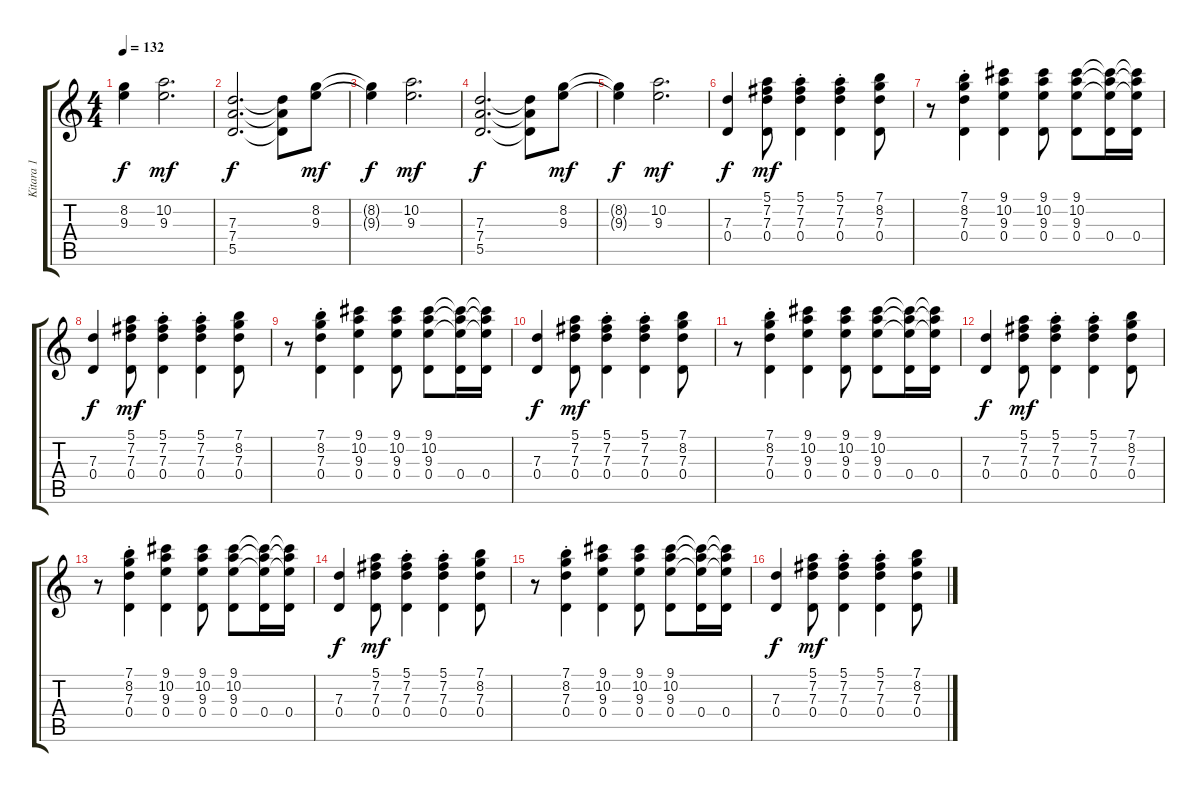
\track ("Kitara 1" "Kitara 1") {instrument distortionguitar}
\staff {score tabs}
\tuning (E4 B3 G3 D3 A2 E2) {hide}
\ts (4 4)
\tempo 132
\clef g2
\ks c
(8.2{t} 9.3{t}).4{dy f} (10.2 9.3).2{d dy mf} |
(7.3 7.4 5.5).2{d dy f volume 9} (7.3{t} 7.4{t} 5.5{t}).8{volume 8} (8.2 9.3).8{dy mf} |
(8.2{t} 9.3{t}).4{dy f} (10.2 9.3).2{d dy mf} |
(7.3 7.4 5.5).2{d dy f volume 9} (7.3{t} 7.4{t} 5.5{t}).8 (8.2 9.3).8{dy mf} |
(8.2{t} 9.3{t}).4{dy f} (10.2 9.3).2{d dy mf} |
(7.3 0.4).4{dy f volume 7 balance 4 instrument overdrivenguitar} (5.1 7.2 7.3 0.4).8{dy mf} (5.1{st} 7.2{st} 7.3{st} 0.4{st}).4 (5.1{st} 7.2{st} 7.3{st} 0.4{st}).4 (7.1 8.2 7.3 0.4).8 |
r.8 (7.1{st} 8.2{st} 7.3{st} 0.4{st}).4 (9.1 10.2 9.3 0.4).4 (9.1 10.2 9.3 0.4).8 (9.1 10.2 9.3 0.4).8 (9.1{t} 10.2{t} 9.3{t} 0.4).16 (9.1{t} 10.2{t} 9.3{t} 0.4).16 |
(7.3 0.4).4{dy f} (5.1 7.2 7.3 0.4).8{dy mf} (5.1{st} 7.2{st} 7.3{st} 0.4{st}).4 (5.1{st} 7.2{st} 7.3{st} 0.4{st}).4 (7.1 8.2 7.3 0.4).8 |
r.8 (7.1{st} 8.2{st} 7.3{st} 0.4{st}).4 (9.1 10.2 9.3 0.4).4 (9.1 10.2 9.3 0.4).8 (9.1 10.2 9.3 0.4).8 (9.1{t} 10.2{t} 9.3{t} 0.4).16 (9.1{t} 10.2{t} 9.3{t} 0.4).16 |
(7.3 0.4).4{dy f} (5.1 7.2 7.3 0.4).8{dy mf} (5.1{st} 7.2{st} 7.3{st} 0.4{st}).4 (5.1{st} 7.2{st} 7.3{st} 0.4{st}).4 (7.1 8.2 7.3 0.4).8 |
r.8 (7.1{st} 8.2{st} 7.3{st} 0.4{st}).4 (9.1 10.2 9.3 0.4).4 (9.1 10.2 9.3 0.4).8 (9.1 10.2 9.3 0.4).8 (9.1{t} 10.2{t} 9.3{t} 0.4).16 (9.1{t} 10.2{t} 9.3{t} 0.4).16 |
(7.3 0.4).4{dy f} (5.1 7.2 7.3 0.4).8{dy mf} (5.1{st} 7.2{st} 7.3{st} 0.4{st}).4 (5.1{st} 7.2{st} 7.3{st} 0.4{st}).4 (7.1 8.2 7.3 0.4).8 |
r.8 (7.1{st} 8.2{st} 7.3{st} 0.4{st}).4 (9.1 10.2 9.3 0.4).4 (9.1 10.2 9.3 0.4).8 (9.1 10.2 9.3 0.4).8 (9.1{t} 10.2{t} 9.3{t} 0.4).16 (9.1{t} 10.2{t} 9.3{t} 0.4).16 |
(7.3 0.4).4{dy f} (5.1 7.2 7.3 0.4).8{dy mf} (5.1{st} 7.2{st} 7.3{st} 0.4{st}).4 (5.1{st} 7.2{st} 7.3{st} 0.4{st}).4 (7.1 8.2 7.3 0.4).8 |
r.8 (7.1{st} 8.2{st} 7.3{st} 0.4{st}).4 (9.1 10.2 9.3 0.4).4 (9.1 10.2 9.3 0.4).8 (9.1 10.2 9.3 0.4).8 (9.1{t} 10.2{t} 9.3{t} 0.4).16 (9.1{t} 10.2{t} 9.3{t} 0.4).16 |
(7.3 0.4).4{dy f} (5.1 7.2 7.3 0.4).8{dy mf} (5.1{st} 7.2{st} 7.3{st} 0.4{st}).4 (5.1{st} 7.2{st} 7.3{st} 0.4{st}).4 (7.1 8.2 7.3 0.4).8
